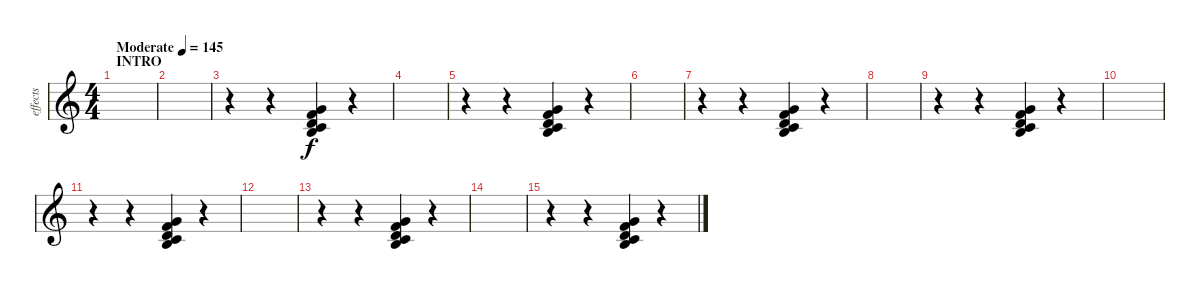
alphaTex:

\track ("effects" "effects") {instrument reversecymbal}
\staff {score}
\tuning (E4 B3 G3 D3 A2 E2) {hide}
\ts (4 4)
\section ("" "INTRO")
\tempo (145 "Moderate")
\clef g2
\ks c
|
|
r.4 r.4 (3.1 6.2 7.3 10.4 14.5).4 r.4 |
|
r.4 r.4 (3.1 6.2 7.3 10.4 14.5).4 r.4 |
|
r.4 r.4 (3.1 6.2 7.3 10.4 14.5).4 r.4 |
|
r.4 r.4 (3.1 6.2 7.3 10.4 14.5).4 r.4 |
|
r.4 r.4 (3.1 6.2 7.3 10.4 14.5).4 r.4 |
|
r.4 r.4 (3.1 6.2 7.3 10.4 14.5).4 r.4 |
|
r.4 r.4 (3.1 6.2 7.3 10.4 14.5).4 r.4
